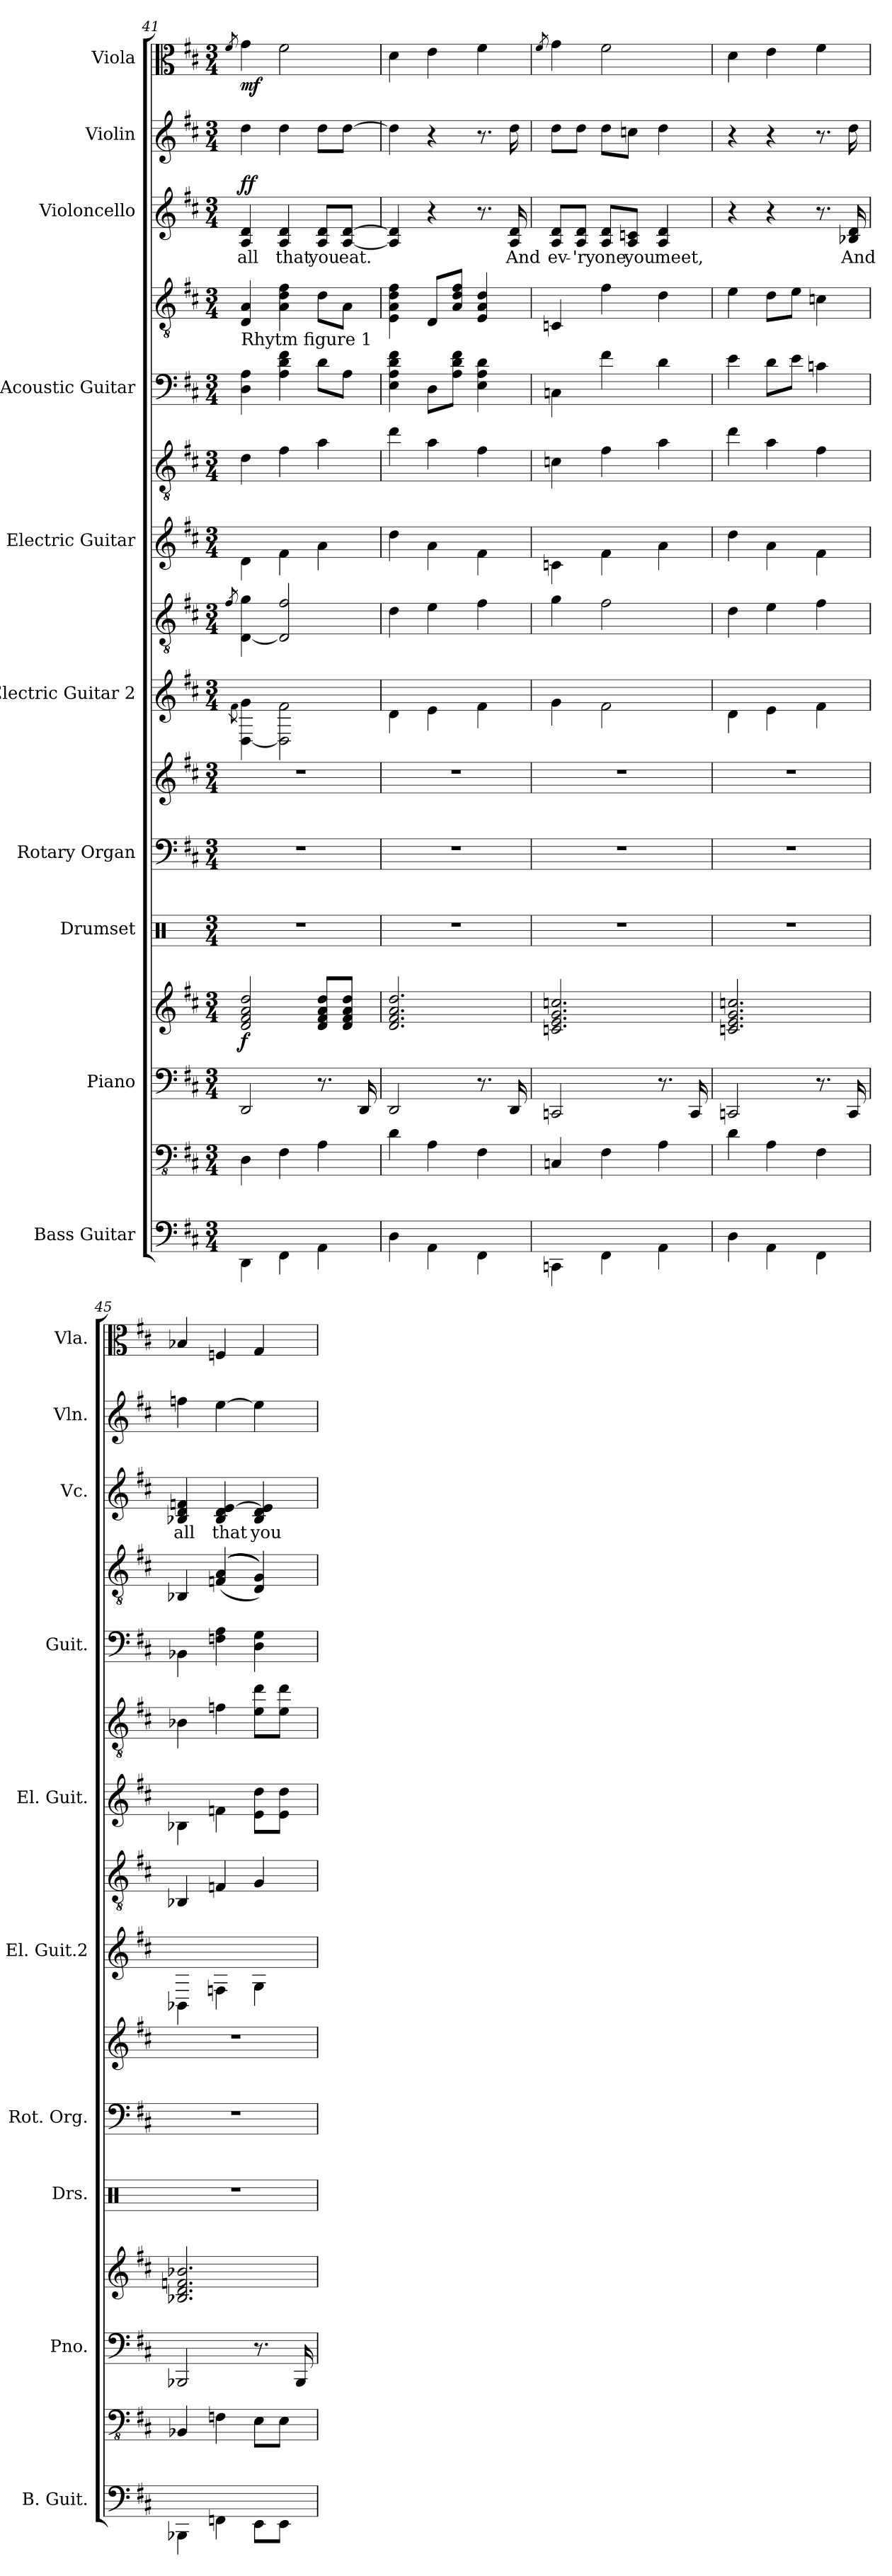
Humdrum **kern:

**kern	**kern	**kern	**kern	**dynam	**kern	**kern	**kern	**kern	**kern	**kern	**kern	**kern	**kern	**kern	**text	**dynam	**kern	**kern	**dynam
*part10	*part10	*part9	*part9	*part9	*part8	*part7	*part7	*part6	*part6	*part5	*part5	*part4	*part4	*part3	*part3	*part3	*part2	*part1	*part1
*staff16	*staff15	*staff14	*staff13	*staff13/14	*staff12	*staff11	*staff10	*staff9	*staff8	*staff7	*staff6	*staff5	*staff4	*staff3	*staff3	*staff3	*staff2	*staff1	*staff1
*I"Bass Guitar	*	*I"Piano	*	*	*I"Drumset	*I"Rotary Organ	*	*I"Electric Guitar 2	*	*I"Electric Guitar	*	*I"Acoustic Guitar	*	*I"Violoncello	*	*	*I"Violin	*I"Viola	*
*I'B. Guit.	*	*I'Pno.	*	*	*I'Drs.	*I'Rot. Org.	*	*I'El. Guit.2	*	*I'El. Guit.	*	*I'Guit.	*	*I'Vc.	*	*	*I'Vln.	*I'Vla.	*
*	*clefFv4	*clefF4	*clefG2	*	*clefX	*clefF4	*clefG2	*	*clefGv2	*	*clefGv2	*	*clefGv2	*clefG2	*	*	*clefG2	*clefC3	*
*k[f#c#]	*k[f#c#]	*k[f#c#]	*k[f#c#]	*	*k[]	*k[f#c#]	*k[f#c#]	*k[f#c#]	*k[f#c#]	*k[f#c#]	*k[f#c#]	*k[f#c#]	*k[f#c#]	*k[f#c#]	*	*	*k[f#c#]	*k[f#c#]	*
*M3/4	*M3/4	*M3/4	*M3/4	*	*M3/4	*M3/4	*M3/4	*M3/4	*M3/4	*M3/4	*M3/4	*M3/4	*M3/4	*M3/4	*	*	*M3/4	*M3/4	*
=41	=41	=41	=41	=41	=41	=41	=41	=41	=41	=41	=41	=41	=41	=41	=41	=41	=41	=41	=41
.	.	.	.	.	.	.	.	8qf#\	8qf#/	.	.	.	.	.	.	.	.	8qf#/	.
!	!	!	!	!	!	!	!	!	!	!	!	!	!LO:TX:b:t=Rhytm figure 1	!	!	!	!	!	!
!	!	!	!	!LO:DY:b	!	!	!	!	!	!	!	!	!	!	!	!LO:DY:b	!	!	!LO:DY:b
4DD\	4DD\	2DD/	2d/ 2f#/ 2a/ 2dd/	f	2.r	2.r	2.r	[4D\ 4g\	[4D\ 4g\	4d\	4d\	4D\ 4A\	4D/ 4A/	4A/ 4d/	all	ff	4dd\	4g\	mf
4FF#\	4FF#\	.	.	.	.	.	.	2D\] 2f#\	2D/] 2f#/	4f#\	4f#\	4A\ 4d\ 4f#\	4A\ 4d\ 4f#\	4A/ 4d/	that	.	4dd\	2f#\	.
4AA\	4AA\	8.r	8d/ 8f#/ 8a/ 8dd/L	.	.	.	.	.	.	4a\	4a\	8d\L	8d\L	8A/ 8d/L	you	.	8dd\L	.	.
.	.	.	8d/ 8f#/ 8a/ 8dd/J	.	.	.	.	.	.	.	.	8A\J	8A\J	[8A/ [8d/J	eat.	.	[8dd\J	.	.
.	.	16DD/	.	.	.	.	.	.	.	.	.	.	.	.	.	.	.	.	.
=42	=42	=42	=42	=42	=42	=42	=42	=42	=42	=42	=42	=42	=42	=42	=42	=42	=42	=42	=42
4D\	4D\	2DD/	2.d/ 2.f#/ 2.a/ 2.dd/	.	2.r	2.r	2.r	4d\	4d\	4dd\	4dd\	4E\ 4A\ 4d\ 4f#\	4E\ 4A\ 4d\ 4f#\	4A/] 4d/]	.	.	4dd\]	4d\	.
4AA\	4AA\	.	.	.	.	.	.	4e\	4e\	4a\	4a\	8D\L	8D/L	4r	.	.	4r	4e\	.
.	.	.	.	.	.	.	.	.	.	.	.	8A\ 8d\ 8f#\J	8A/ 8d/ 8f#/J	.	.	.	.	.	.
4FF#\	4FF#\	8.r	.	.	.	.	.	4f#\	4f#\	4f#\	4f#\	4E\ 4A\ 4d\	4E/ 4A/ 4d/	8.r	.	.	8.r	4f#\	.
.	.	16DD/	.	.	.	.	.	.	.	.	.	.	.	16A/ 16d/	And	.	16dd\	.	.
!!LO:PB:g=z
=43	=43	=43	=43	=43	=43	=43	=43	=43	=43	=43	=43	=43	=43	=43	=43	=43	=43	=43	=43
.	.	.	.	.	.	.	.	.	.	.	.	.	.	.	.	.	.	8qf#/	.
4CCn\	4CCn/	2CCn/	2.cn/ 2.e/ 2.g/ 2.ccn/	.	2.r	2.r	2.r	4g\	4g\	4cn\	4cn\	4Cn\	4Cn/	8A/ 8d/L	ev-	.	8dd\L	4g\	.
.	.	.	.	.	.	.	.	.	.	.	.	.	.	8A/ 8d/J	-'ry	.	8dd\J	.	.
4FF#\	4FF#\	.	.	.	.	.	.	2f#\	2f#\	4f#\	4f#\	4f#\	4f#\	8A/ 8d/L	one	.	8dd\L	2f#\	.
.	.	.	.	.	.	.	.	.	.	.	.	.	.	8A/ 8cn/J	you	.	8ccn\J	.	.
4AA\	4AA\	8.r	.	.	.	.	.	.	.	4a\	4a\	4d\	4d\	4A/ 4d/	meet,	.	4dd\	.	.
.	.	16CC/	.	.	.	.	.	.	.	.	.	.	.	.	.	.	.	.	.
=44	=44	=44	=44	=44	=44	=44	=44	=44	=44	=44	=44	=44	=44	=44	=44	=44	=44	=44	=44
4D\	4D\	2CCn/	2.cn/ 2.e/ 2.g/ 2.ccn/	.	2.r	2.r	2.r	4d\	4d\	4dd\	4dd\	4e\	4e\	4r	.	.	4r	4d\	.
4AA\	4AA\	.	.	.	.	.	.	4e\	4e\	4a\	4a\	8d\L	8d\L	4r	.	.	4r	4e\	.
.	.	.	.	.	.	.	.	.	.	.	.	8e\J	8e\J	.	.	.	.	.	.
4FF#\	4FF#\	8.r	.	.	.	.	.	4f#\	4f#\	4f#\	4f#\	4cn\	4cn\	8.r	.	.	8.r	4f#\	.
.	.	16CC/	.	.	.	.	.	.	.	.	.	.	.	16B-X/ 16d/	And	.	16dd\	.	.
=45	=45	=45	=45	=45	=45	=45	=45	=45	=45	=45	=45	=45	=45	=45	=45	=45	=45	=45	=45
4BBB-X\	4BBB-X/	2BBB-X/	2.B-X/ 2.d/ 2.fn/ 2.b-X/	.	2.r	2.r	2.r	4BB-\	4BB-X/	4B-X\	4B-X\	4BB-X\	4BB-X/	4B-X/ 4d/ 4fn/	all	.	4ffn\	4B-X/	.
4FFn\	4FFn\	.	.	.	.	.	.	4F\	4Fn/	4fn\	4fn\	4Fn\ 4A\	((((4Fn/ 4A/	4B-/ 4d/ [4e/	that	.	[4ee\	4Fn/	.
8EE\L	8EE\L	8.r	.	.	.	.	.	4G\	4G/	8e\ 8dd\L	8e\ 8dd\L	4D\ 4G\	4D/ 4G/))))	4B-/ 4d/ 4e/]	you	.	4ee\]	4G/	.
8EE\J	8EE\J	.	.	.	.	.	.	.	.	8e\ 8dd\J	8e\ 8dd\J	.	.	.	.	.	.	.	.
.	.	16BBB-/	.	.	.	.	.	.	.	.	.	.	.	.	.	.	.	.	.
=	=	=	=	=	=	=	=	=	=	=	=	=	=	=	=	=	=	=	=
*-	*-	*-	*-	*-	*-	*-	*-	*-	*-	*-	*-	*-	*-	*-	*-	*-	*-	*-	*-
